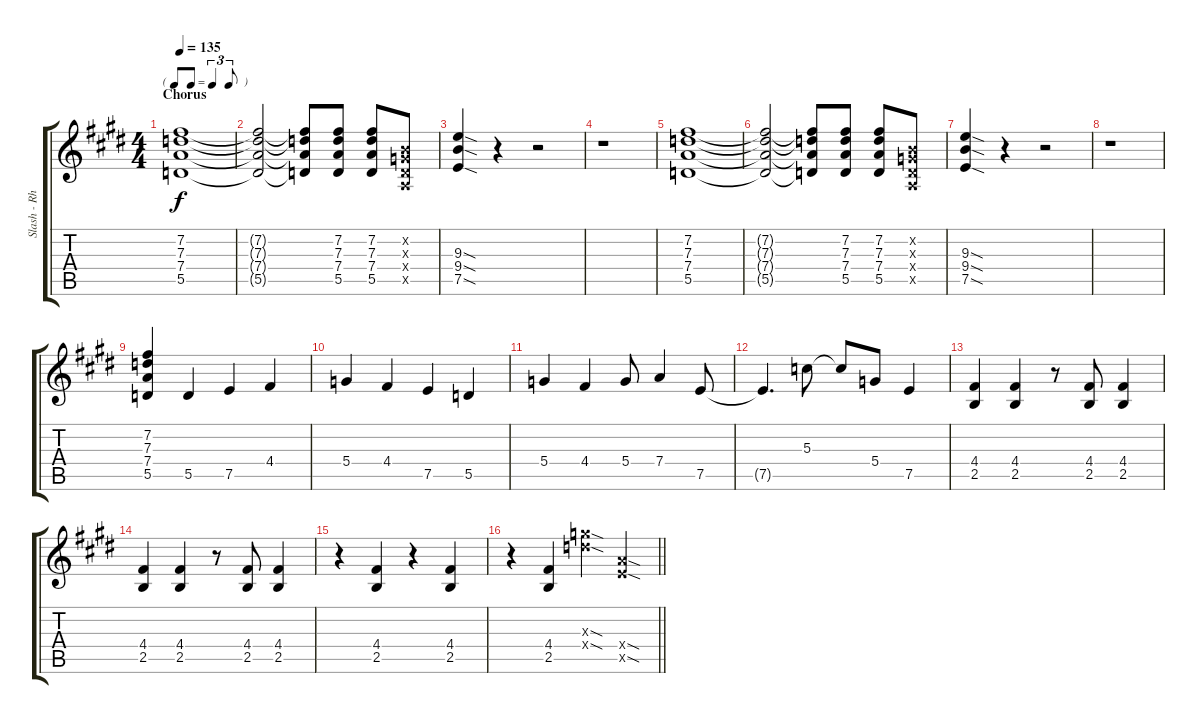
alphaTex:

\track ("Slash - Rhytm Guitar" "Slash - Rh") {instrument distortionguitar}
\staff {score tabs}
\tuning (E4 B3 G3 D3 A2 E2) {hide}
\ts (4 4)
\tf triplet8th
\section ("" "Chorus")
\tempo 135
\clef g2
\ks e
(7.2 7.3 7.4 5.5).1{dy f} |
(7.2{t} 7.3{t} 7.4{t} 5.5{t}).2 (7.2{t} 7.3{t} 7.4{t} 5.5{t}).8 (7.2 7.3 7.4 5.5).8 (7.2 7.3 7.4 5.5).8 (0.2{x} 0.3{x} 0.4{x} 0.5{x}).8 |
(9.3{sod} 9.4{sod} 7.5{sod}).4 r.4 r.2 |
r.1 |
(7.2 7.3 7.4 5.5).1 |
(7.2{t} 7.3{t} 7.4{t} 5.5{t}).2 (7.2{t} 7.3{t} 7.4{t} 5.5{t}).8 (7.2 7.3 7.4 5.5).8 (7.2 7.3 7.4 5.5).8 (0.2{x} 0.3{x} 0.4{x} 0.5{x}).8 |
(9.3{sod} 9.4{sod} 7.5{sod}).4 r.4 r.2 |
r.1 |
(7.2 7.3 7.4 5.5).4 5.5.4 7.5.4 4.4.4 |
5.4.4 4.4.4 7.5.4 5.5.4 |
5.4.4 4.4.4 5.4.8 7.4.4 7.5.8 |
7.5{t}.4{d} 5.3.8 5.3{t}.8 5.4.8 7.5.4 |
(4.4 2.5).4 (4.4 2.5).4 r.8 (4.4 2.5).8 (4.4 2.5).4 |
(4.4 2.5).4 (4.4 2.5).4 r.8 (4.4 2.5).8 (4.4 2.5).4 |
r.4 (4.4 2.5).4 r.4 (4.4 2.5).4 |
\barLineRight lightlight
r.4 (4.4 2.5).4 (12.3{sod x} 12.4{sod x}).4 (7.4{sod x} 7.5{sod x}).4
